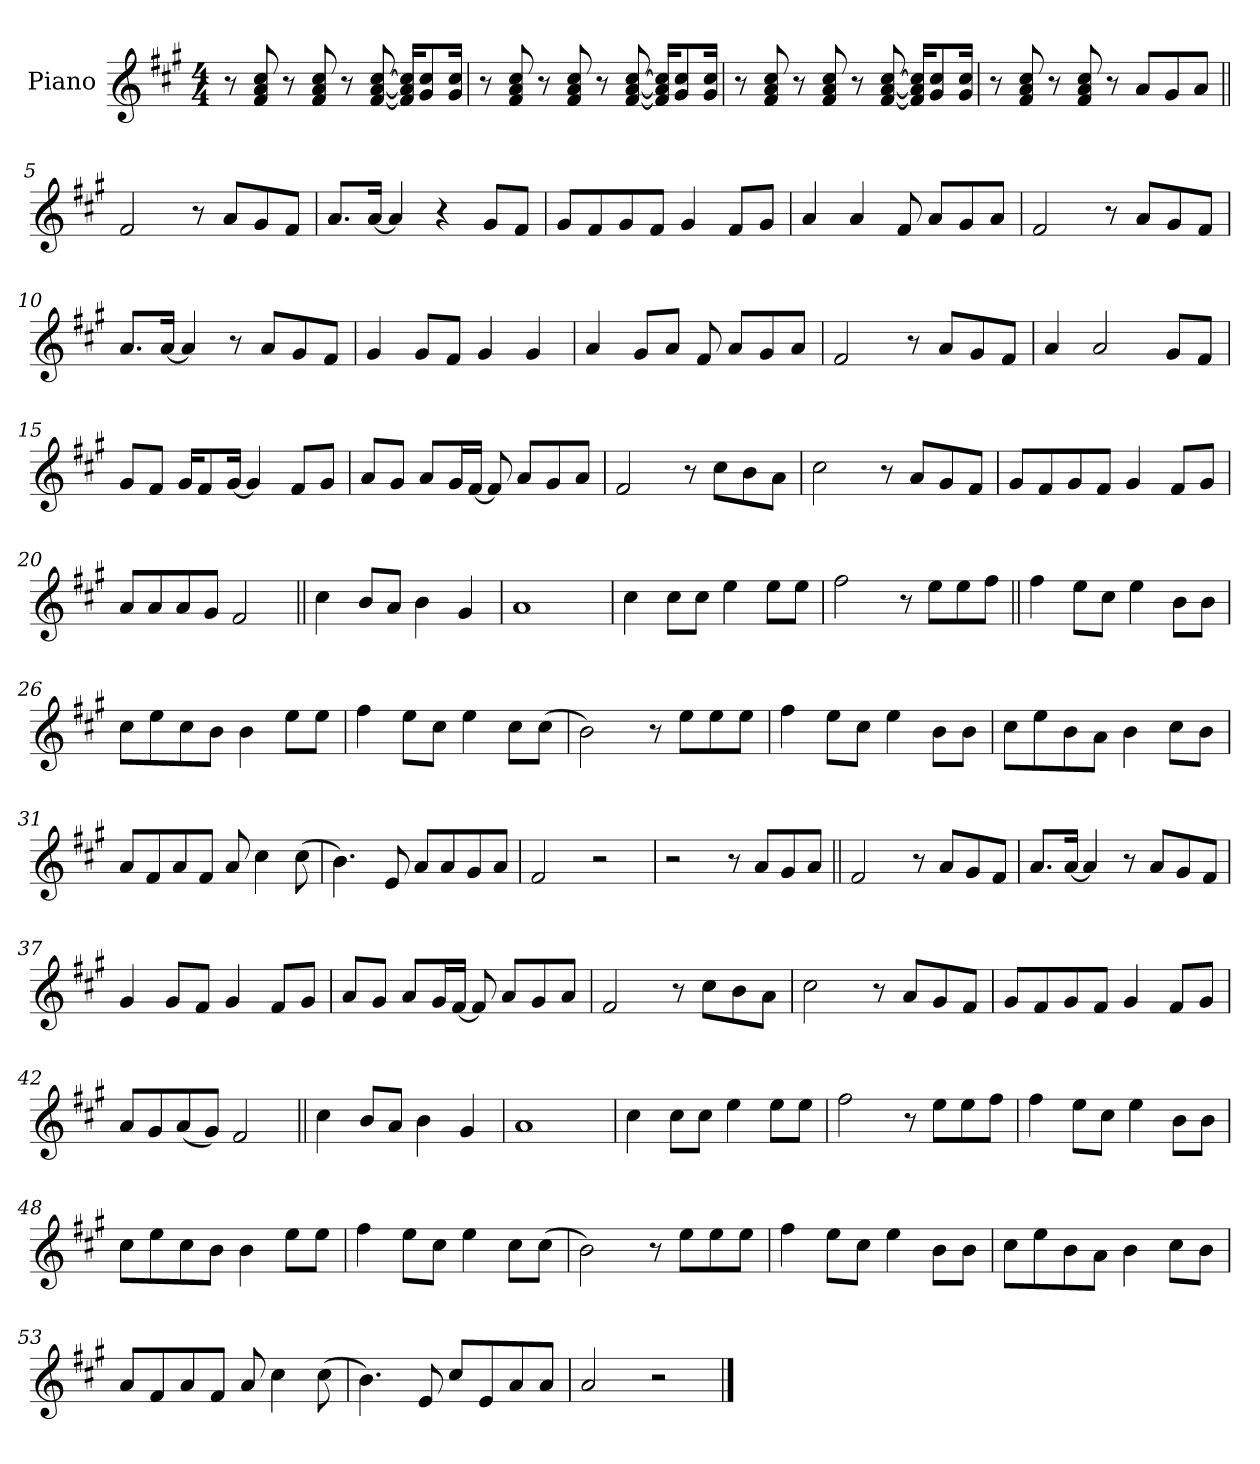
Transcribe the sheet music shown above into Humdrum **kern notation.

**kern
*part1
*staff1
*I"Piano
*I'Pno.
*clefG2
*k[f#c#g#]
*M4/4
*MM110
=1
8r
8f#! 8a! 8cc#!
8r
8f#! 8a! 8cc#!
8r
[8f#! [8a! [8cc#!
16f#!] 16a!] 16cc#!]KL
8g#! 8cc#!
16g#! 16cc#!Jk
=2
8r
8f#! 8a! 8cc#!
8r
8f#! 8a! 8cc#!
8r
[8f#! [8a! [8cc#!
16f#!] 16a!] 16cc#!]KL
8g#! 8cc#!
16g#! 16cc#!Jk
=3
8r
8f#! 8a! 8cc#!
8r
8f#! 8a! 8cc#!
8r
[8f#! [8a! [8cc#!
16f#!] 16a!] 16cc#!]KL
8g#! 8cc#!
16g#! 16cc#!Jk
=4
8r
8f#! 8a! 8cc#!
8r
8f#! 8a! 8cc#!
8r
8aL
8g#
8aJ
=5||
2f#
8r
8aL
8g#
8f#J
=6
8.aL
[16aJk
4a]
4r
8g#L
8f#J
=7
8g#L
8f#
8g#
8f#J
4g#
8f#L
8g#J
=8
4a
4a
8f#
8aL
8g#
8aJ
=9
2f#
8r
8aL
8g#
8f#J
=10
8.aL
[16aJk
4a]
8r
8aL
8g#
8f#J
=11
4g#
8g#L
8f#J
4g#
4g#
=12
4a
8g#L
8aJ
8f#
8aL
8g#
8aJ
=13
2f#
8r
8aL
8g#
8f#J
=14
4a
2a
8g#L
8f#J
=15
8g#L
8f#J
16g#KL
8f#
[16g#Jk
4g#]
8f#L
8g#J
=16
8aL
8g#J
8aL
16g#L
[16f#JJ
8f#]
8aL
8g#
8aJ
=17
2f#
8r
8cc#L
8b
8aJ
=18
2cc#
8r
8aL
8g#
8f#J
=19
8g#L
8f#
8g#
8f#J
4g#
8f#L
8g#J
=20
8aL
8a
8a
8g#J
2f#
=21||
4cc#
8bL
8aJ
4b
4g#
=22
1a
=23
4cc#
8cc#L
8cc#J
4ee
8eeL
8eeJ
=24
2ff#
8r
8eeL
8ee
8ff#J
=25||
4ff#
8eeL
8cc#J
4ee
8bL
8bJ
=26
8cc#L
8ee
8cc#
8bJ
4b
8eeL
8eeJ
=27
4ff#
8eeL
8cc#J
4ee
8cc#L
(>8cc#J
=28
2b)
8r
8eeL
8ee
8eeJ
=29
4ff#
8eeL
8cc#J
4ee
8bL
8bJ
=30
8cc#L
8ee
8b
8aJ
4b
8cc#L
8bJ
=31
8aL
8f#
8a
8f#J
8a
4cc#
(>8cc#
=32
4.b)
8e
8aL
8a
8g#
8aJ
=33
2f#
2r
=34
2r
8r
8aL
8g#
8aJ
=35||
2f#
8r
8aL
8g#
8f#J
=36
8.aL
[16aJk
4a]
8r
8aL
8g#
8f#J
=37
4g#
8g#L
8f#J
4g#
8f#L
8g#J
=38
8aL
8g#J
8aL
16g#L
[16f#JJ
8f#]
8aL
8g#
8aJ
=39
2f#
8r
8cc#L
8b
8aJ
=40
2cc#
8r
8aL
8g#
8f#J
=41
8g#L
8f#
8g#
8f#J
4g#
8f#L
8g#J
=42
8aL
8g#
(<8a
8g#J)
2f#
=43||
4cc#
8bL
8aJ
4b
4g#
=44
1a
=45
4cc#
8cc#L
8cc#J
4ee
8eeL
8eeJ
=46
2ff#
8r
8eeL
8ee
8ff#J
=47
4ff#
8eeL
8cc#J
4ee
8bL
8bJ
=48
8cc#L
8ee
8cc#
8bJ
4b
8eeL
8eeJ
=49
4ff#
8eeL
8cc#J
4ee
8cc#L
(>8cc#J
=50
2b)
8r
8eeL
8ee
8eeJ
=51
4ff#
8eeL
8cc#J
4ee
8bL
8bJ
=52
8cc#L
8ee
8b
8aJ
4b
8cc#L
8bJ
=53
8aL
8f#
8a
8f#J
8a
4cc#
(>8cc#
=54
4.b)
8e
8cc#L
8e
8a
8aJ
=55
2a
2r
==
*-
